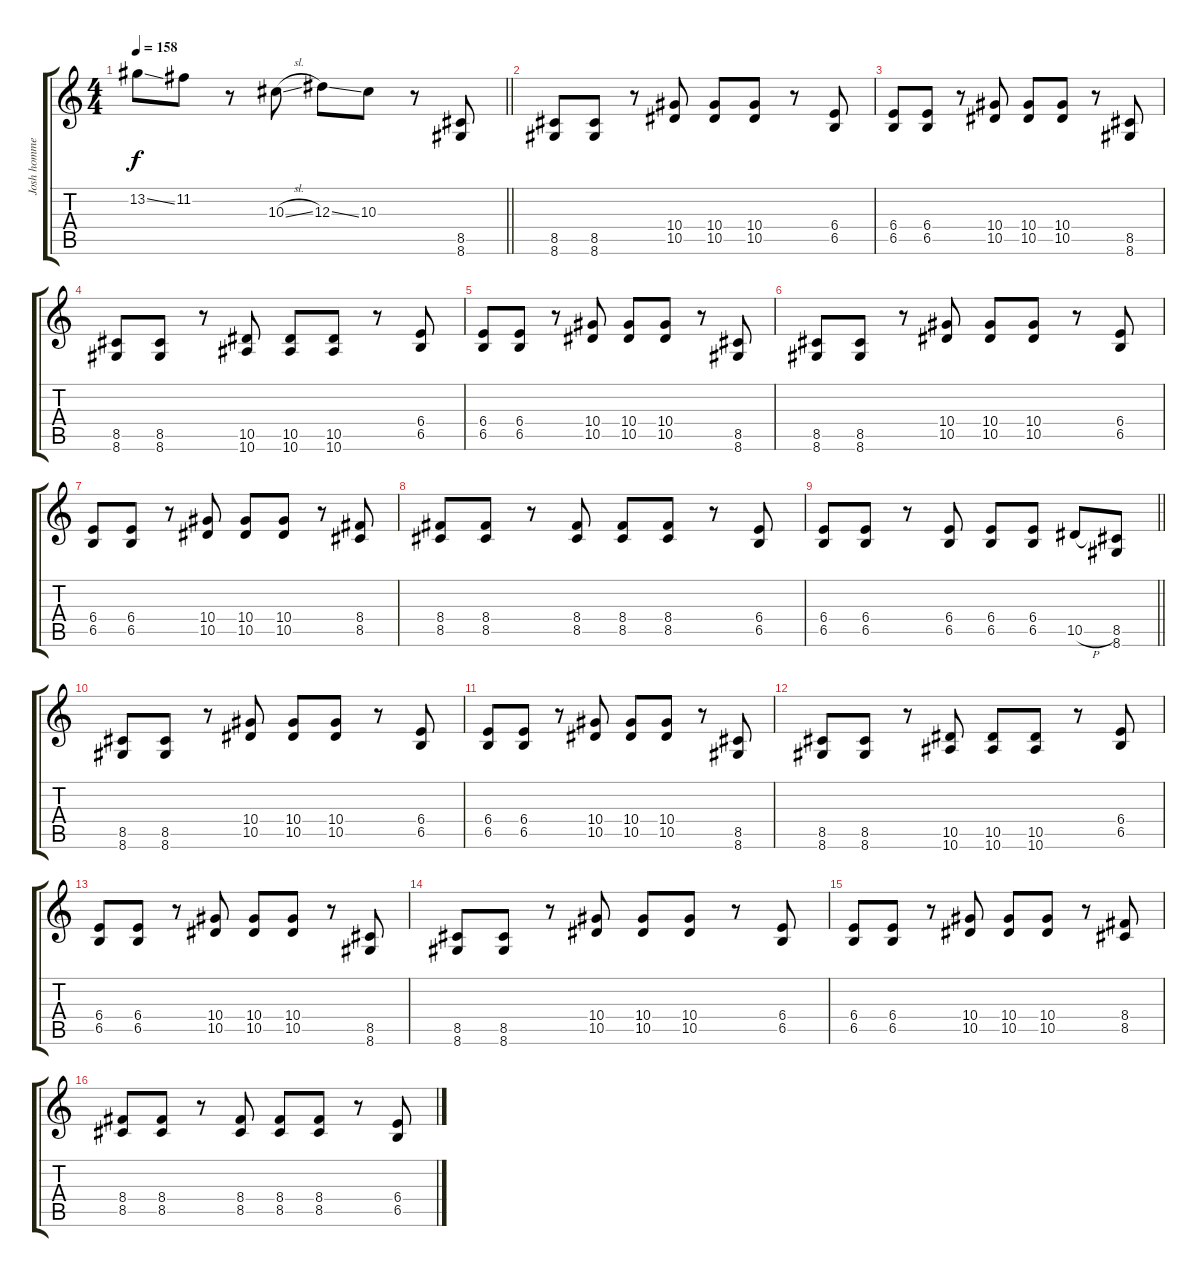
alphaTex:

\track ("Josh homme" "Josh homme") {instrument overdrivenguitar}
\staff {score tabs}
\tuning (C4 G3 Eb3 Bb2 F2 C2) {hide}
\ts (4 4)
\tempo 158
\clef g2
\barLineRight lightlight
\ks c
13.2{ss}.8{dy f} 11.2.8 r.8 10.3{sl}.8 12.3{ss}.8 10.3.8 r.8 (8.5 8.6).8 |
(8.5 8.6).8 (8.5 8.6).8 r.8 (10.4 10.5).8 (10.4 10.5).8 (10.4 10.5).8 r.8 (6.4 6.5).8 |
(6.4 6.5).8 (6.4 6.5).8 r.8 (10.4 10.5).8 (10.4 10.5).8 (10.4 10.5).8 r.8 (8.5 8.6).8 |
(8.5 8.6).8 (8.5 8.6).8 r.8 (10.5 10.6).8 (10.5 10.6).8 (10.5 10.6).8 r.8 (6.4 6.5).8 |
(6.4 6.5).8 (6.4 6.5).8 r.8 (10.4 10.5).8 (10.4 10.5).8 (10.4 10.5).8 r.8 (8.5 8.6).8 |
(8.5 8.6).8 (8.5 8.6).8 r.8 (10.4 10.5).8 (10.4 10.5).8 (10.4 10.5).8 r.8 (6.4 6.5).8 |
(6.4 6.5).8 (6.4 6.5).8 r.8 (10.4 10.5).8 (10.4 10.5).8 (10.4 10.5).8 r.8 (8.4 8.5).8 |
(8.4 8.5).8 (8.4 8.5).8 r.8 (8.4 8.5).8 (8.4 8.5).8 (8.4 8.5).8 r.8 (6.4 6.5).8 |
\barLineRight lightlight
(6.4 6.5).8 (6.4 6.5).8 r.8 (6.4 6.5).8 (6.4 6.5).8 (6.4 6.5).8 10.5{h}.8 (8.5 8.6).8 |
(8.5 8.6).8 (8.5 8.6).8 r.8 (10.4 10.5).8 (10.4 10.5).8 (10.4 10.5).8 r.8 (6.4 6.5).8 |
(6.4 6.5).8 (6.4 6.5).8 r.8 (10.4 10.5).8 (10.4 10.5).8 (10.4 10.5).8 r.8 (8.5 8.6).8 |
(8.5 8.6).8 (8.5 8.6).8 r.8 (10.5 10.6).8 (10.5 10.6).8 (10.5 10.6).8 r.8 (6.4 6.5).8 |
(6.4 6.5).8 (6.4 6.5).8 r.8 (10.4 10.5).8 (10.4 10.5).8 (10.4 10.5).8 r.8 (8.5 8.6).8 |
(8.5 8.6).8 (8.5 8.6).8 r.8 (10.4 10.5).8 (10.4 10.5).8 (10.4 10.5).8 r.8 (6.4 6.5).8 |
(6.4 6.5).8 (6.4 6.5).8 r.8 (10.4 10.5).8 (10.4 10.5).8 (10.4 10.5).8 r.8 (8.4 8.5).8 |
(8.4 8.5).8 (8.4 8.5).8 r.8 (8.4 8.5).8 (8.4 8.5).8 (8.4 8.5).8 r.8 (6.4 6.5).8
